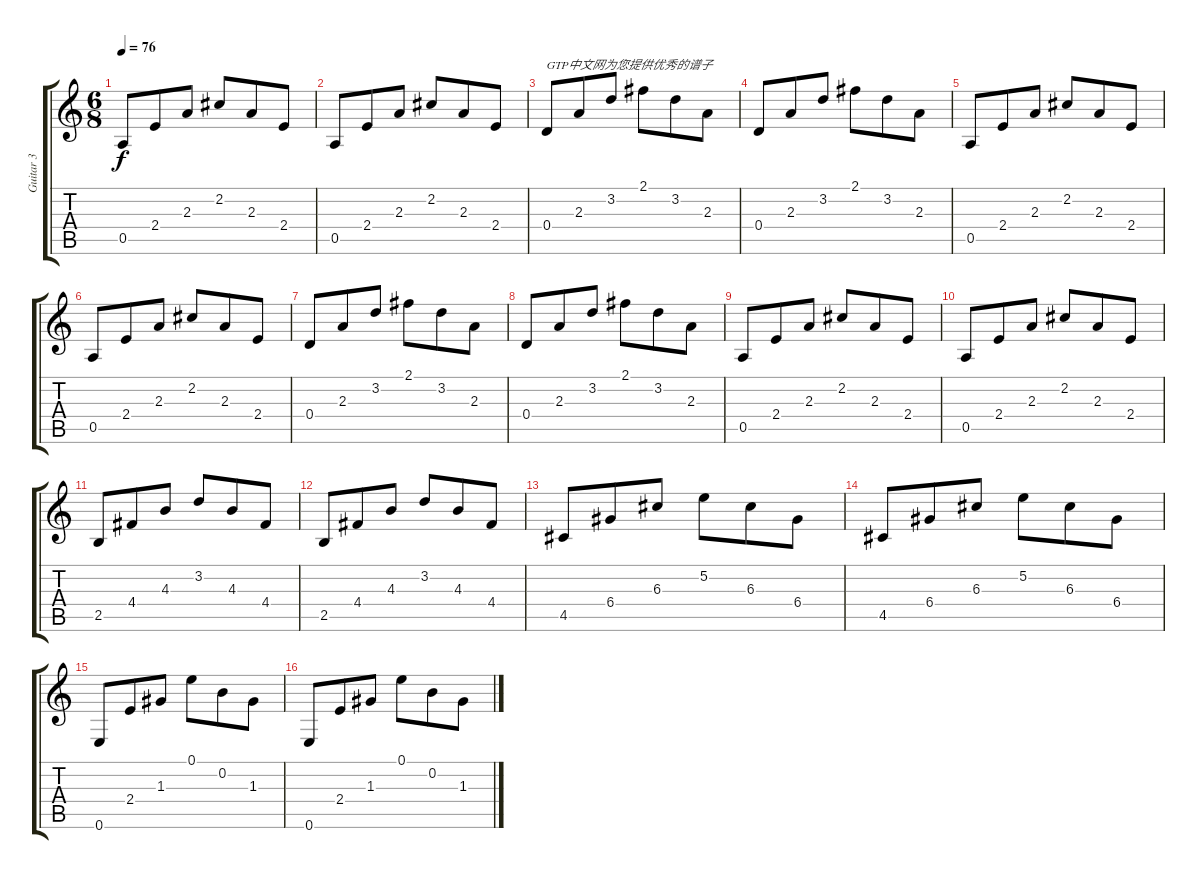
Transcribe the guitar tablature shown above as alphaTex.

\track ("Guitar 3" "Guitar 3") {instrument electricguitarclean}
\staff {score tabs}
\tuning (E4 B3 G3 D3 A2 E2) {hide}
\ts (6 8)
\tempo 76
\clef g2
\ks c
0.5.8{dy f} 2.4.8 2.3.8 2.2.8 2.3.8 2.4.8 |
0.5.8 2.4.8 2.3.8 2.2.8 2.3.8 2.4.8 |
0.4.8{txt "GTP中文网为您提供优秀的谱子"} 2.3.8 3.2.8 2.1.8 3.2.8 2.3.8 |
0.4.8 2.3.8 3.2.8 2.1.8 3.2.8 2.3.8 |
0.5.8 2.4.8 2.3.8 2.2.8 2.3.8 2.4.8 |
0.5.8 2.4.8 2.3.8 2.2.8 2.3.8 2.4.8 |
0.4.8 2.3.8 3.2.8 2.1.8 3.2.8 2.3.8 |
0.4.8 2.3.8 3.2.8 2.1.8 3.2.8 2.3.8 |
0.5.8 2.4.8 2.3.8 2.2.8 2.3.8 2.4.8 |
0.5.8 2.4.8 2.3.8 2.2.8 2.3.8 2.4.8 |
2.5.8 4.4.8 4.3.8 3.2.8 4.3.8 4.4.8 |
2.5.8 4.4.8 4.3.8 3.2.8 4.3.8 4.4.8 |
4.5.8 6.4.8 6.3.8 5.2.8 6.3.8 6.4.8 |
4.5.8 6.4.8 6.3.8 5.2.8 6.3.8 6.4.8 |
0.6.8 2.4.8 1.3.8 0.1.8 0.2.8 1.3.8 |
0.6.8 2.4.8 1.3.8 0.1.8 0.2.8 1.3.8
